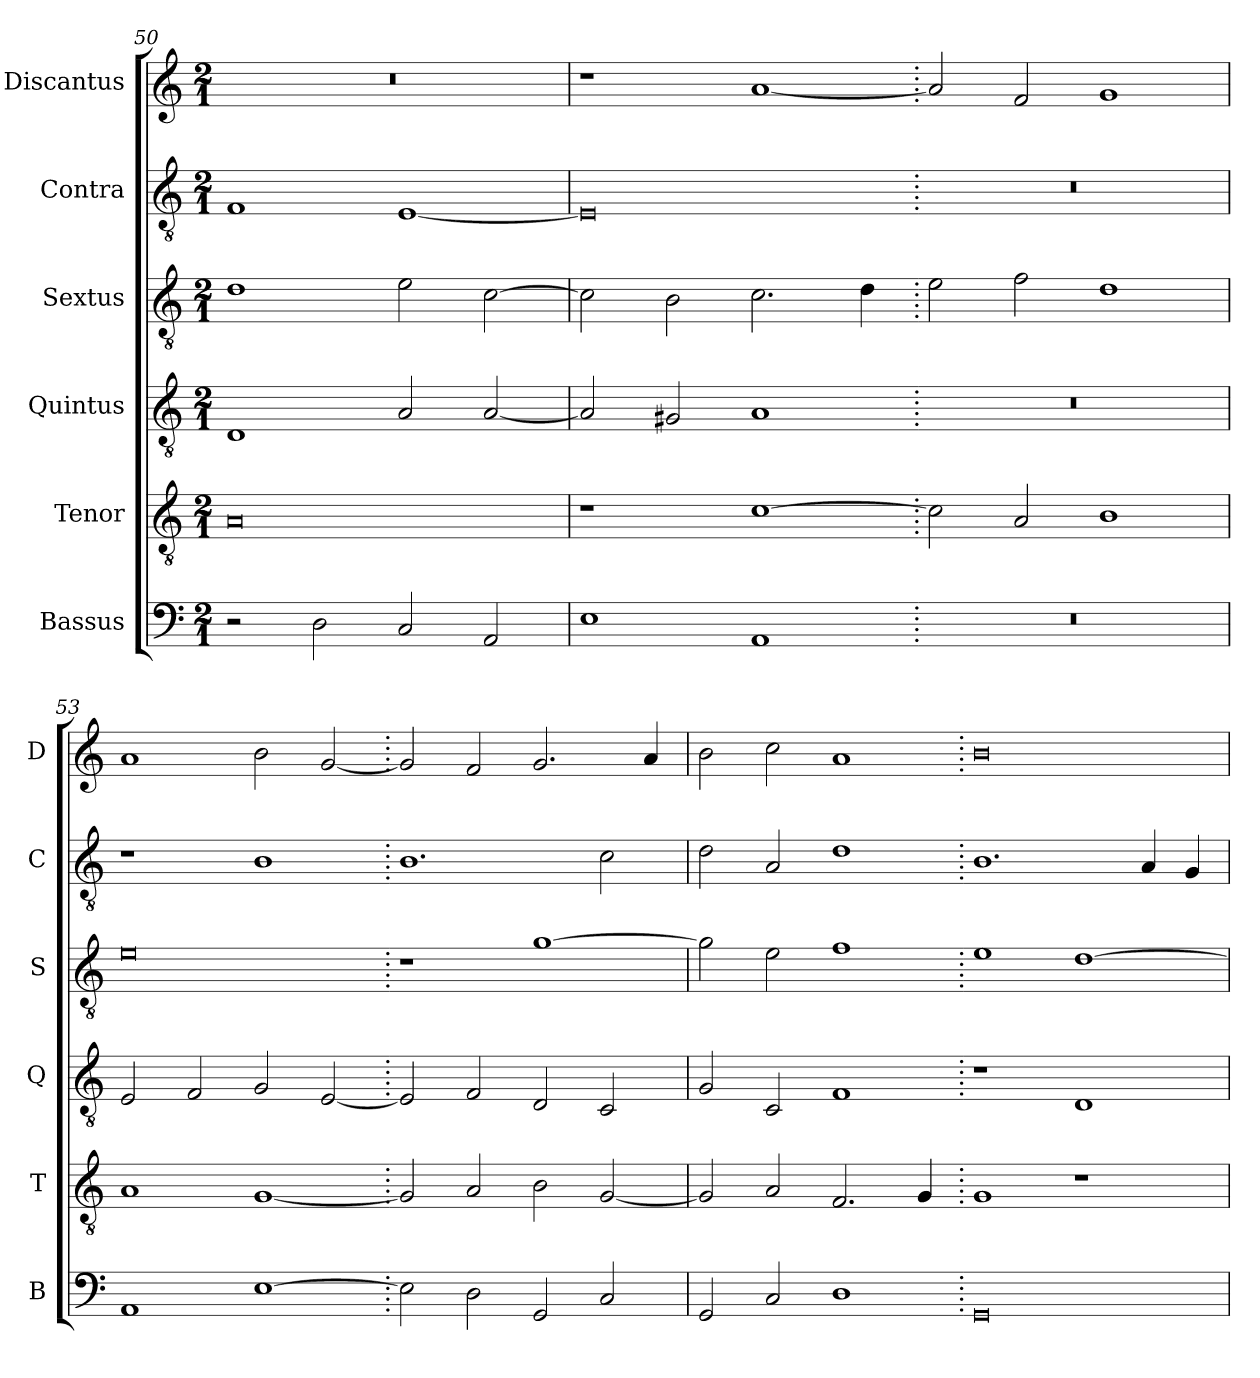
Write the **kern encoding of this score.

**kern	**kern	**kern	**kern	**kern	**kern
*part6	*part5	*part4	*part3	*part2	*part1
*staff6	*staff5	*staff4	*staff3	*staff2	*staff1
*I"Bassus	*I"Tenor	*I"Quintus	*I"Sextus	*I"Contra	*I"Discantus
*I'B	*I'T	*I'Q	*I'S	*I'C	*I'D
*clefF4	*clefGv2	*clefGv2	*clefGv2	*clefGv2	*clefG2
*k[]	*k[]	*k[]	*k[]	*k[]	*k[]
*M2/1	*M2/1	*M2/1	*M2/1	*M2/1	*M2/1
=50	=50	=50	=50	=50	=50
2r	0A	1D	1d	1F	0r
2D\	.	.	.	.	.
2C/	.	2A/	2e\	[1E	.
2AA/	.	[2A/	[2c\	.	.
=51	=51	=51	=51	=51	=51
1E	1r	2A/]	2c\]	0E]	1r
.	.	2G#X/	2B\	.	.
1AA	[1c	1A	2.c\	.	[1a
.	.	.	4d\	.	.
=52.	=52.	=52.	=52.	=52.	=52.
0r	2c\]	0r	2e\	0r	2a/]
.	2A/	.	2f\	.	2f/
.	1B	.	1d	.	1g
=53	=53	=53	=53	=53	=53
1AA	1A	2E/	0e	1r	1a
.	.	2F/	.	.	.
[1E	[1G	2G/	.	1B	2b\
.	.	[2E/	.	.	[2g/
=54.	=54.	=54.	=54.	=54.	=54.
2E\]	2G/]	2E/]	1r	1.B	2g/]
2D\	2A/	2F/	.	.	2f/
2GG/	2B\	2D/	[1g	.	2.g/
2C/	[2G/	2C/	.	2c\	.
.	.	.	.	.	4a/
=55	=55	=55	=55	=55	=55
2GG/	2G/]	2G/	2g\]	2d\	2b\
2C/	2A/	2C/	2e\	2A/	2cc\
1D	2.F/	1F	1f	1d	1a
.	4G/	.	.	.	.
=56.	=56.	=56.	=56.	=56.	=56.
0GG	1G	1r	1e	1.B	0b
.	1r	1D	[1d	.	.
.	.	.	.	4A/	.
.	.	.	.	4G/	.
=	=	=	=	=	=
*-	*-	*-	*-	*-	*-
